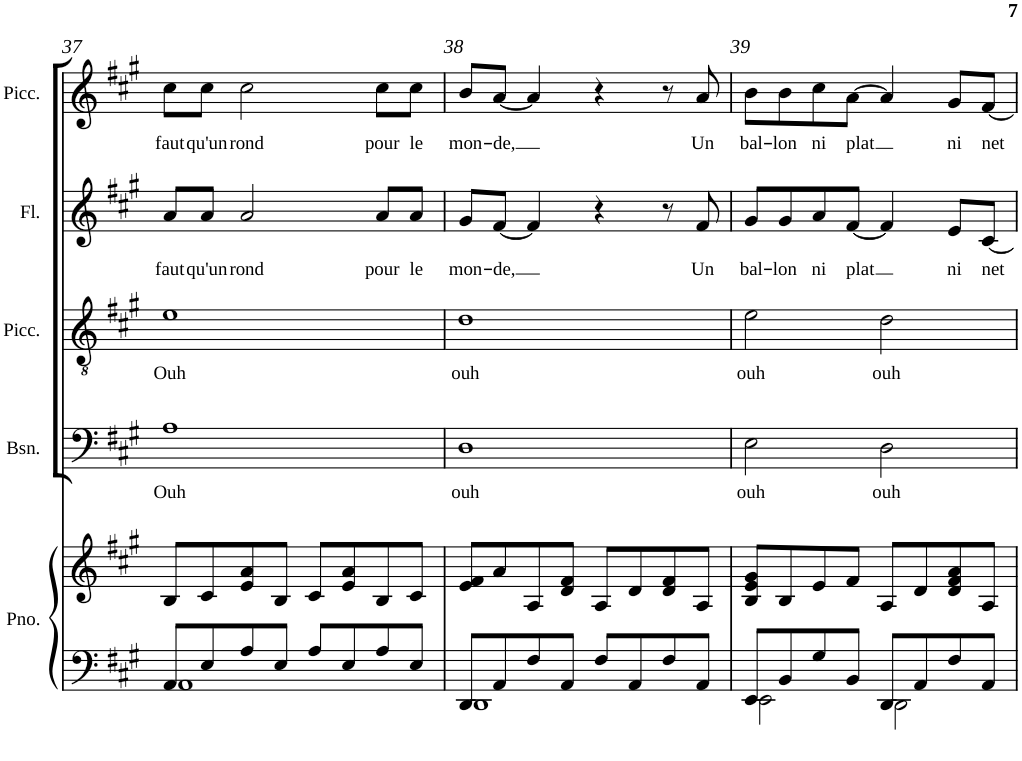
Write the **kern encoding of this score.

**kern	**kern	**kern	**text	**kern	**text	**kern	**text	**kern	**text
*part5	*part5	*part4	*part4	*part3	*part3	*part2	*part2	*part1	*part1
*staff6	*staff5	*staff4	*staff4	*staff3	*staff3	*staff2	*staff2	*staff1	*staff1
*I"Piano	*	*I"Basson	*	*I"Piccolo	*	*I"Flûte	*	*I"Piccolo	*
*I'Pno.	*	*I'Bsn.	*	*I'Picc.	*	*I'Fl.	*	*I'Picc.	*
!!LO:PB:g=z
*clefF4	*clefG2	*clefF4	*	*clefGv2	*	*clefG2	*	*clefG2	*
*	*	*	*	*Trd-7c-12	*	*	*	*Trd-7c-12	*
*k[f#c#g#]	*k[f#c#g#]	*k[f#c#g#]	*	*k[f#c#g#]	*	*k[f#c#g#]	*	*k[f#c#g#]	*
*f#:	*f#:	*f#:	*	*f#:	*	*f#:	*	*f#:	*
*M4/4	*M4/4	*M4/4	*	*M4/4	*	*M4/4	*	*M4/4	*
=37	=37	=37	=37	=37	=37	=37	=37	=37	=37
*^	*	*	*	*	*	*	*	*	*
!	!	!	!	!LO:LY:b	!	!LO:LY:b	!	!LO:LY:b	!	!LO:LY:b
8AA/L	1AA	8B/L	1A	Ouh	1e	Ouh	8a/L	faut	8cc#\L	faut
!	!	!	!	!	!	!	!	!LO:LY:b	!	!LO:LY:b
8E/	.	8c#/	.	.	.	.	8a/J	qu'un	8cc#\J	qu'un
!	!	!	!	!	!	!	!	!LO:LY:b	!	!LO:LY:b
8A/	.	8e/ 8a/	.	.	.	.	2a/	rond	2cc#\	rond
8E/J	.	8B/J	.	.	.	.	.	.	.	.
8A/L	.	8c#/L	.	.	.	.	.	.	.	.
8E/	.	8e/ 8a/	.	.	.	.	.	.	.	.
!	!	!	!	!	!	!	!	!LO:LY:b	!	!LO:LY:b
8A/	.	8B/	.	.	.	.	8a/L	pour	8cc#\L	pour
!	!	!	!	!	!	!	!	!LO:LY:b	!	!LO:LY:b
8E/J	.	8c#/J	.	.	.	.	8a/J	le	8cc#\J	le
=38	=38	=38	=38	=38	=38	=38	=38	=38	=38	=38
!	!	!	!	!LO:LY:b	!	!LO:LY:b	!	!LO:LY:b	!	!LO:LY:b
8DD/L	1DD	8e/ 8f#/L	1D	ouh	1d	ouh	8g#/L	mon-	8b/L	mon-
!	!	!	!	!	!	!	!	!LO:LY:b	!	!LO:LY:b
8AA/	.	8a/	.	.	.	.	[8f#/J	-de,	[8a/J	-de,
8F#/	.	8A/	.	.	.	.	4f#/]	.	4a/]	.
8AA/J	.	8d/ 8f#/J	.	.	.	.	.	.	.	.
8F#/L	.	8A/L	.	.	.	.	4r	.	4r	.
8AA/	.	8d/	.	.	.	.	.	.	.	.
8F#/	.	8d/ 8f#/	.	.	.	.	8r	.	8r	.
!	!	!	!	!	!	!	!	!LO:LY:b	!	!LO:LY:b
8AA/J	.	8A/J	.	.	.	.	8f#/	Un	8a/	Un
=39	=39	=39	=39	=39	=39	=39	=39	=39	=39	=39
!	!	!	!	!LO:LY:b	!	!LO:LY:b	!	!LO:LY:b	!	!LO:LY:b
8EE/L	2EE\	8B/ 8e/ 8g#/L	2E\	ouh	2e\	ouh	8g#/L	bal-	8b\L	bal-
!	!	!	!	!	!	!	!	!LO:LY:b	!	!LO:LY:b
8BB/	.	8B/	.	.	.	.	8g#/	-lon	8b\	-lon
!	!	!	!	!	!	!	!	!LO:LY:b	!	!LO:LY:b
8G#/	.	8e/	.	.	.	.	8a/	ni	8cc#\	ni
!	!	!	!	!	!	!	!	!LO:LY:b	!	!LO:LY:b
8BB/J	.	8f#/J	.	.	.	.	[8f#/J	plat	[8a\J	plat
!	!	!	!	!LO:LY:b	!	!LO:LY:b	!	!	!	!
8DD/L	2DD\	8A/L	2D\	ouh	2d\	ouh	4f#/]	.	4a/]	.
8AA/	.	8d/	.	.	.	.	.	.	.	.
!	!	!	!	!	!	!	!	!LO:LY:b	!	!LO:LY:b
8F#/	.	8d/ 8f#/ 8a/	.	.	.	.	8e/L	ni	8g#/L	ni
!	!	!	!	!	!	!	!	!LO:LY:b	!	!LO:LY:b
8AA/J	.	8A/J	.	.	.	.	[8c#/J	net	[8f#/J	net
*v	*v	*	*	*	*	*	*	*	*	*
=	=	=	=	=	=	=	=	=	=
*-	*-	*-	*-	*-	*-	*-	*-	*-	*-
